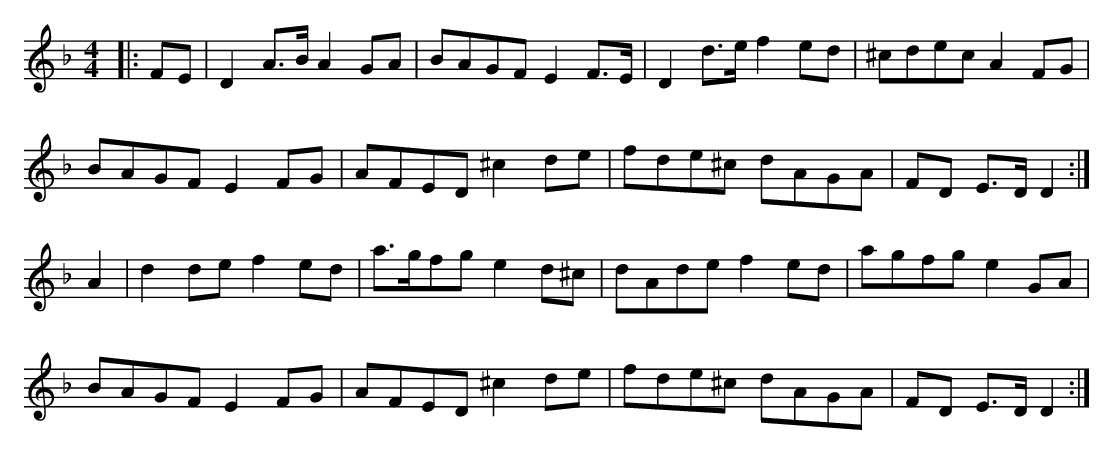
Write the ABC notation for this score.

X:1
M:4/4
K:Dmin
|:FE|D2A>B A2GA|BAGF E2F>E|D2d>e f2ed|^cdec A2FG|
BAGF E2FG|AFED ^c2de|fde^c dAGA|FD E>D D2:|
A2|d2de f2ed|a>gfg e2d^c|dAde f2ed|agfg e2GA|
BAGF E2FG|AFED ^c2de|fde^c dAGA|FD E>D D2:|
